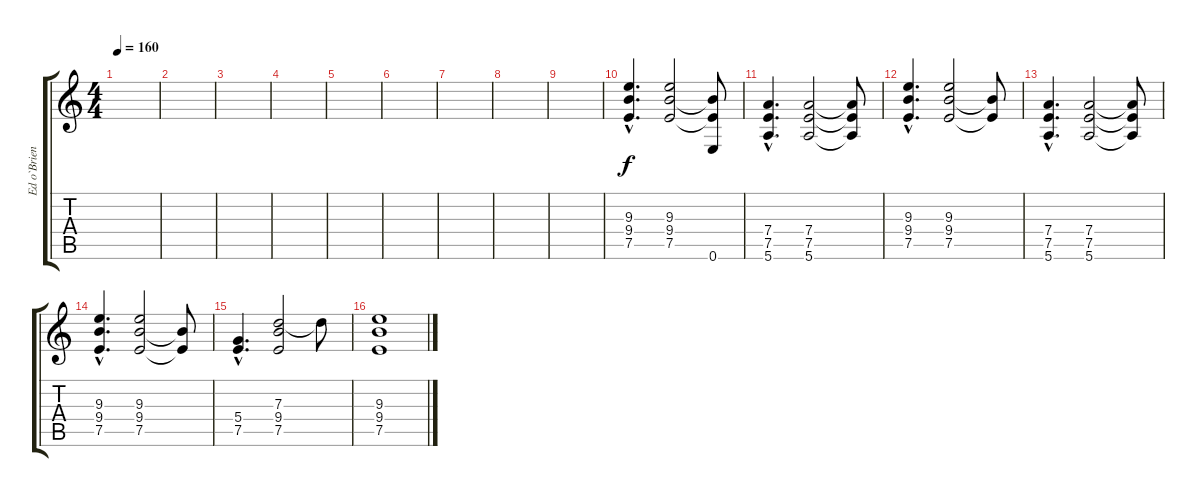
\track ("Ed o`Brien " "Ed o`Brien") {instrument electricguitarclean}
\staff {score tabs}
\tuning (E4 B3 G3 D3 A2 E2) {hide}
\ts (4 4)
\tempo 160
\clef g2
\ks c
|
|
|
|
|
|
|
|
|
(9.3{hac} 9.4{hac} 7.5{hac}).4{d instrument overdrivenguitar} (9.3 9.4 7.5).2 (9.4{t} 7.5{t} 0.6).8 |
(7.4{hac} 7.5{hac} 5.6{hac}).4{d} (7.4 7.5 5.6).2 (7.4{t} 7.5{t} 5.6{t}).8 |
(9.3{hac} 9.4{hac} 7.5{hac}).4{d instrument overdrivenguitar} (9.3 9.4 7.5).2 (9.4{t} 7.5{t}).8 |
(7.4{hac} 7.5{hac} 5.6{hac}).4{d} (7.4 7.5 5.6).2 (7.4{t} 7.5{t} 5.6{t}).8 |
(9.3{hac} 9.4{hac} 7.5{hac}).4{d instrument overdrivenguitar} (9.3 9.4 7.5).2 (9.4{t} 7.5{t}).8 |
(5.4{hac} 7.5{hac}).4{d} (7.3 9.4 7.5).2 7.3{t}.8 |
(9.3 9.4 7.5).1{instrument overdrivenguitar}
